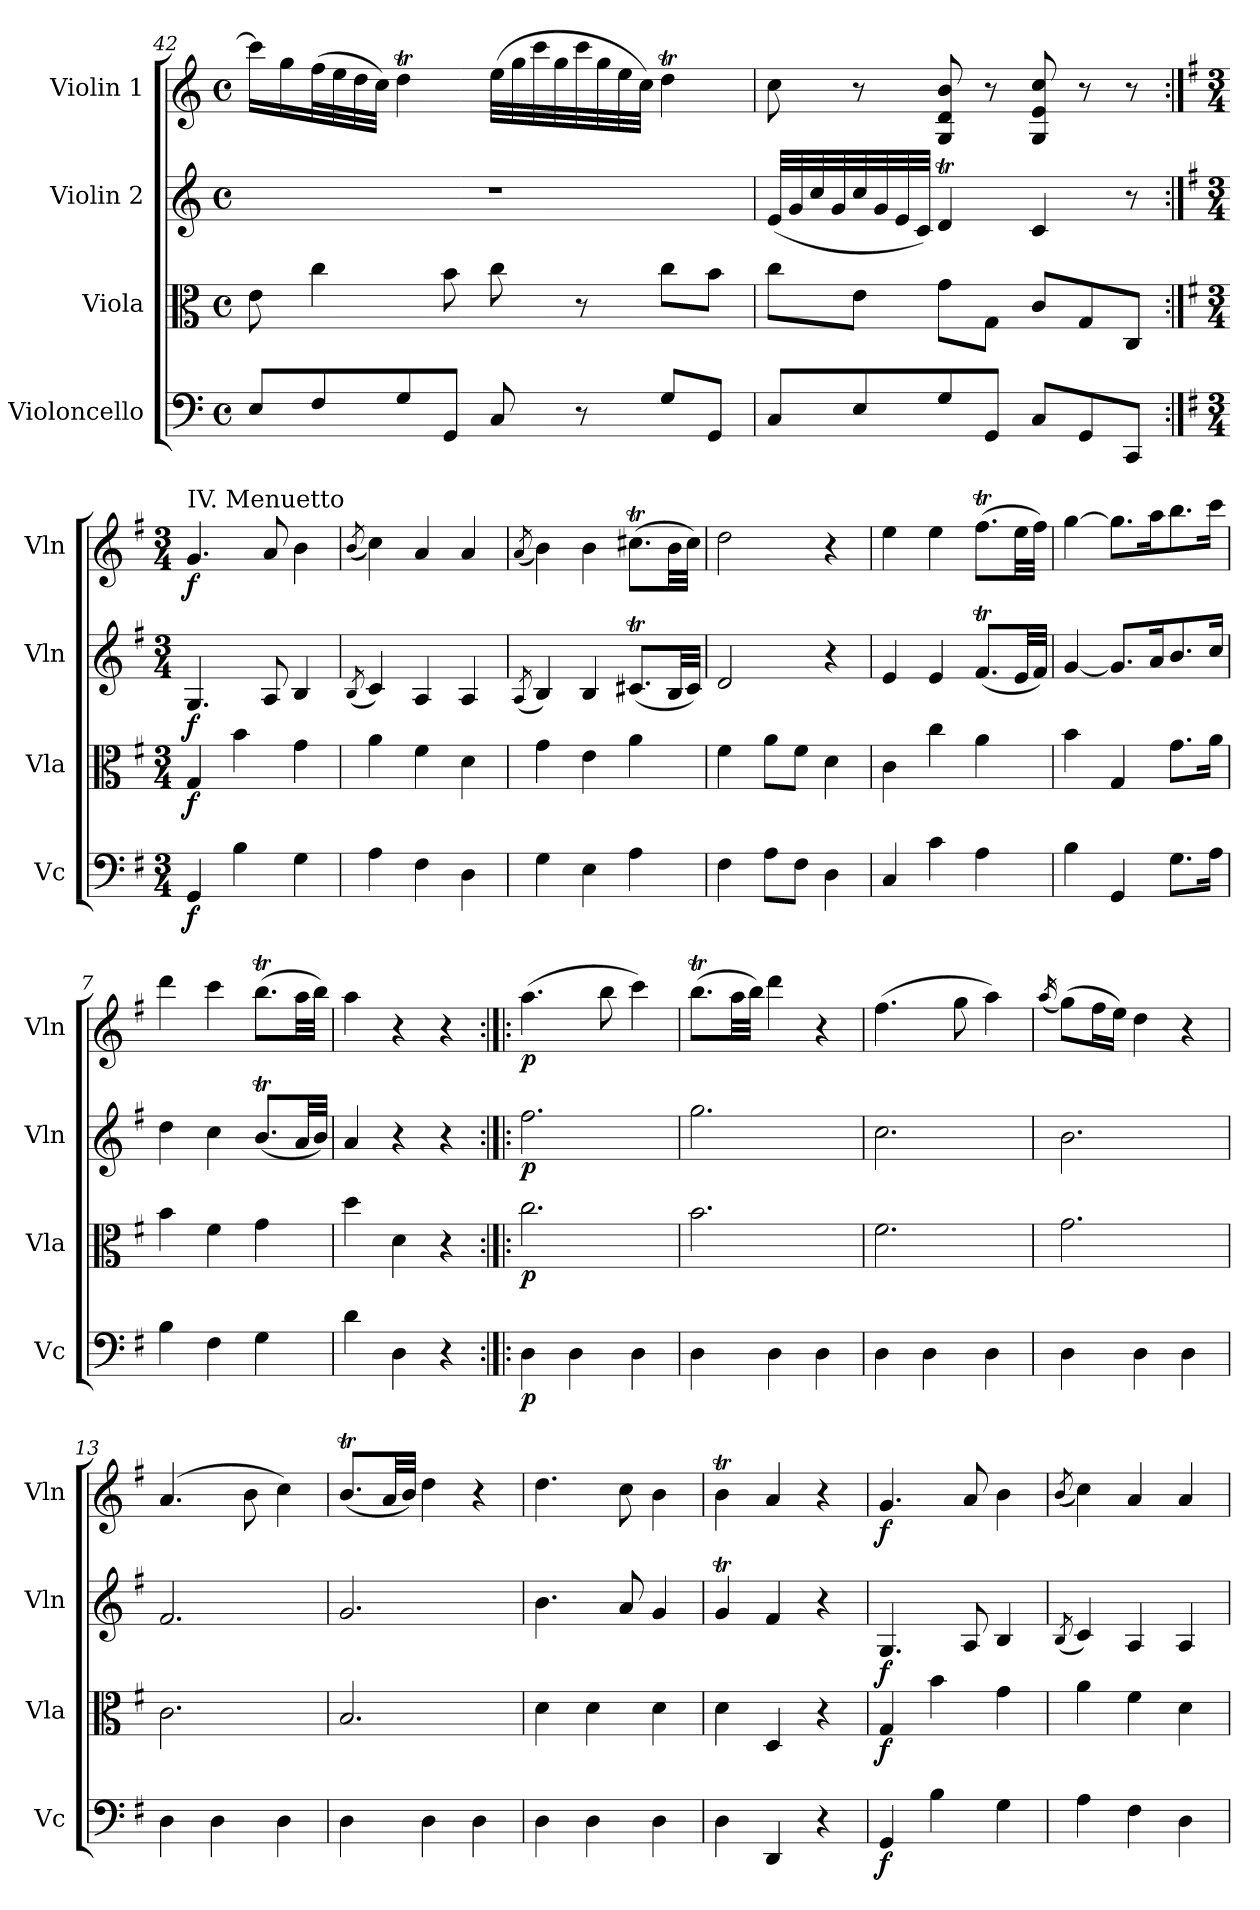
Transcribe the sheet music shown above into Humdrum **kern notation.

**kern	**dynam	**kern	**dynam	**kern	**dynam	**kern	**dynam
*part4	*part4	*part3	*part3	*part2	*part2	*part1	*part1
*staff4	*staff4	*staff3	*staff3	*staff2	*staff2	*staff1	*staff1
*I"Violoncello	*	*I"Viola	*	*I"Violin 2	*	*I"Violin 1	*
*I'Vc	*	*I'Vla	*	*I'Vln	*	*I'Vln	*
*clefF4	*	*clefC3	*	*clefG2	*	*clefG2	*
*k[]	*	*k[]	*	*k[]	*	*k[]	*
*M4/4	*	*M4/4	*	*M4/4	*	*M4/4	*
*met(c)	*	*met(c)	*	*met(c)	*	*met(c)	*
=42	=42	=42	=42	=42	=42	=42	=42
8E/L	.	8e\	.	1r	.	16ccc\LL]	.
.	.	.	.	.	.	16gg\	.
8F/	.	4cc\	.	.	.	(32ff\L	.
.	.	.	.	.	.	32ee\	.
.	.	.	.	.	.	32dd\	.
.	.	.	.	.	.	32cc\JJJ)	.
8G/	.	.	.	.	.	4ddT\	.
8GG/J	.	8b\	.	.	.	.	.
8C/	.	8cc\	.	.	.	(32ee\LLL	.
.	.	.	.	.	.	32gg\	.
.	.	.	.	.	.	32ccc\	.
.	.	.	.	.	.	32gg\	.
8r	.	8r	.	.	.	32ccc\	.
.	.	.	.	.	.	32gg\	.
.	.	.	.	.	.	32ee\	.
.	.	.	.	.	.	32cc\JJJ)	.
8G/L	.	8cc\L	.	.	.	4ddT\	.
8GG/J	.	8b\J	.	.	.	.	.
!!LO:LB:g=z
=43	=43	=43	=43	=43	=43	=43	=43
8C/L	.	8cc\L	.	(32e/LLL	.	8cc\	.
.	.	.	.	32g/	.	.	.
.	.	.	.	32cc/	.	.	.
.	.	.	.	32g/	.	.	.
8E/	.	8e\J	.	32cc/	.	8r	.
.	.	.	.	32g/	.	.	.
.	.	.	.	32e/	.	.	.
.	.	.	.	32c/JJJ)	.	.	.
8G/	.	8g\L	.	4dT/	.	8G/ 8d/ 8b/	.
8GG/J	.	8G\J	.	.	.	8r	.
8C/L	.	8c/L	.	4c/	.	8G/ 8e/ 8cc/	.
8GG/	.	8G/	.	.	.	8r	.
8CC/J	.	8C/J	.	8r	.	8r	.
!!LO:PB:g=z
=1:|!	=1:|!	=1:|!	=1:|!	=1:|!	=1:|!	=1:|!	=1:|!
*k[f#]	*	*k[f#]	*	*k[f#]	*	*k[f#]	*
*M3/4	*	*M3/4	*	*M3/4	*	*M3/4	*
!	!	!	!	!	!	!LO:TX:a:t=IV.  Menuetto	!
!	!LO:DY:b	!	!LO:DY:b	!	!LO:DY:b	!	!LO:DY:b
4GG/	f	4G/	f	4.G/	f	4.g/	f
4B\	.	4b\	.	.	.	.	.
.	.	.	.	8A/	.	8a/	.
4G\	.	4g\	.	4B/	.	4b\	.
=2	=2	=2	=2	=2	=2	=2	=2
.	.	.	.	(8qB/	.	(8qb/	.
4A\	.	4a\	.	4c/)	.	4cc\)	.
4F#\	.	4f#\	.	4A/	.	4a/	.
4D\	.	4d\	.	4A/	.	4a/	.
=3	=3	=3	=3	=3	=3	=3	=3
.	.	.	.	(8qA/	.	(8qa/	.
4G\	.	4g\	.	4B/)	.	4b\)	.
4E\	.	4e\	.	4B/	.	4b\	.
4A\	.	4a\	.	(8.c#Xt/L	.	(8.cc#Xt\L	.
.	.	.	.	32B/LL	.	32b\LL	.
.	.	.	.	32c#/JJJ)	.	32cc#\JJJ)	.
=4	=4	=4	=4	=4	=4	=4	=4
4F#\	.	4f#\	.	2d/	.	2dd\	.
8A\L	.	8a\L	.	.	.	.	.
8F#\J	.	8f#\J	.	.	.	.	.
4D\	.	4d\	.	4r	.	4r	.
!!LO:LB:g=z
=5	=5	=5	=5	=5	=5	=5	=5
4C/	.	4c\	.	4e/	.	4ee\	.
4c\	.	4cc\	.	4e/	.	4ee\	.
4A\	.	4a\	.	(8.f#t/L	.	(8.ff#t\L	.
.	.	.	.	32e/LL	.	32ee\LL	.
.	.	.	.	32f#/JJJ)	.	32ff#\JJJ)	.
=6	=6	=6	=6	=6	=6	=6	=6
4B\	.	4b\	.	[4g/	.	[4gg\	.
4GG/	.	4G/	.	8.g/L]	.	8.gg\L]	.
.	.	.	.	16a/K	.	16aa\K	.
8.G\L	.	8.g\L	.	8.b/	.	8.bb\	.
16A\Jk	.	16a\Jk	.	16cc/Jk	.	16ccc\Jk	.
=7	=7	=7	=7	=7	=7	=7	=7
4B\	.	4b\	.	4dd\	.	4ddd\	.
4F#\	.	4f#\	.	4cc\	.	4ccc\	.
4G\	.	4g\	.	(8.bt/L	.	(8.bbt\L	.
.	.	.	.	32a/LL	.	32aa\LL	.
.	.	.	.	32b/JJJ)	.	32bb\JJJ)	.
=8	=8	=8	=8	=8	=8	=8	=8
4d\	.	4dd\	.	4a/	.	4aa\	.
4D\	.	4d\	.	4r	.	4r	.
4r	.	4r	.	4r	.	4r	.
=9:|!|:	=9:|!|:	=9:|!|:	=9:|!|:	=9:|!|:	=9:|!|:	=9:|!|:	=9:|!|:
!	!LO:DY:b	!	!LO:DY:b	!	!LO:DY:b	!	!LO:DY:b
4D\	p	2.cc\	p	2.ff#\	p	(4.aa\	p
4D\	.	.	.	.	.	.	.
.	.	.	.	.	.	8bb\	.
4D\	.	.	.	.	.	4ccc\)	.
=10	=10	=10	=10	=10	=10	=10	=10
4D\	.	2.b\	.	2.gg\	.	(8.bbt\L	.
.	.	.	.	.	.	32aa\LL	.
.	.	.	.	.	.	32bb\JJJ)	.
4D\	.	.	.	.	.	4ddd\	.
4D\	.	.	.	.	.	4r	.
!!LO:LB:g=z
=11	=11	=11	=11	=11	=11	=11	=11
4D\	.	2.f#\	.	2.cc\	.	(4.ff#\	.
4D\	.	.	.	.	.	.	.
.	.	.	.	.	.	8gg\	.
4D\	.	.	.	.	.	4aa\)	.
=12	=12	=12	=12	=12	=12	=12	=12
.	.	.	.	.	.	(16qaa/	.
4D\	.	2.g\	.	2.b\	.	(8gg\L)	.
.	.	.	.	.	.	16ff#\L	.
.	.	.	.	.	.	16ee\JJ)	.
4D\	.	.	.	.	.	4dd\	.
4D\	.	.	.	.	.	4r	.
=13	=13	=13	=13	=13	=13	=13	=13
4D\	.	2.c\	.	2.f#/	.	(4.a/	.
4D\	.	.	.	.	.	.	.
.	.	.	.	.	.	8b\	.
4D\	.	.	.	.	.	4cc\)	.
=14	=14	=14	=14	=14	=14	=14	=14
4D\	.	2.B/	.	2.g/	.	(8.bt/L	.
.	.	.	.	.	.	32a/LL	.
.	.	.	.	.	.	32b/JJJ)	.
4D\	.	.	.	.	.	4dd\	.
4D\	.	.	.	.	.	4r	.
=15	=15	=15	=15	=15	=15	=15	=15
4D\	.	4d\	.	4.b\	.	4.dd\	.
4D\	.	4d\	.	.	.	.	.
.	.	.	.	8a/	.	8cc\	.
4D\	.	4d\	.	4g/	.	4b\	.
=16	=16	=16	=16	=16	=16	=16	=16
4D\	.	4d\	.	4gT/	.	4bt\	.
4DD/	.	4D/	.	4f#/	.	4a/	.
4r	.	4r	.	4r	.	4r	.
!!LO:LB:g=z
=17	=17	=17	=17	=17	=17	=17	=17
!	!LO:DY:b	!	!LO:DY:b	!	!LO:DY:b	!	!LO:DY:b
4GG/	f	4G/	f	4.G/	f	4.g/	f
4B\	.	4b\	.	.	.	.	.
.	.	.	.	8A/	.	8a/	.
4G\	.	4g\	.	4B/	.	4b\	.
=18	=18	=18	=18	=18	=18	=18	=18
.	.	.	.	(8qB/	.	(8qb/	.
4A\	.	4a\	.	4c/)	.	4cc\)	.
4F#\	.	4f#\	.	4A/	.	4a/	.
4D\	.	4d\	.	4A/	.	4a/	.
=	=	=	=	=	=	=	=
*-	*-	*-	*-	*-	*-	*-	*-
